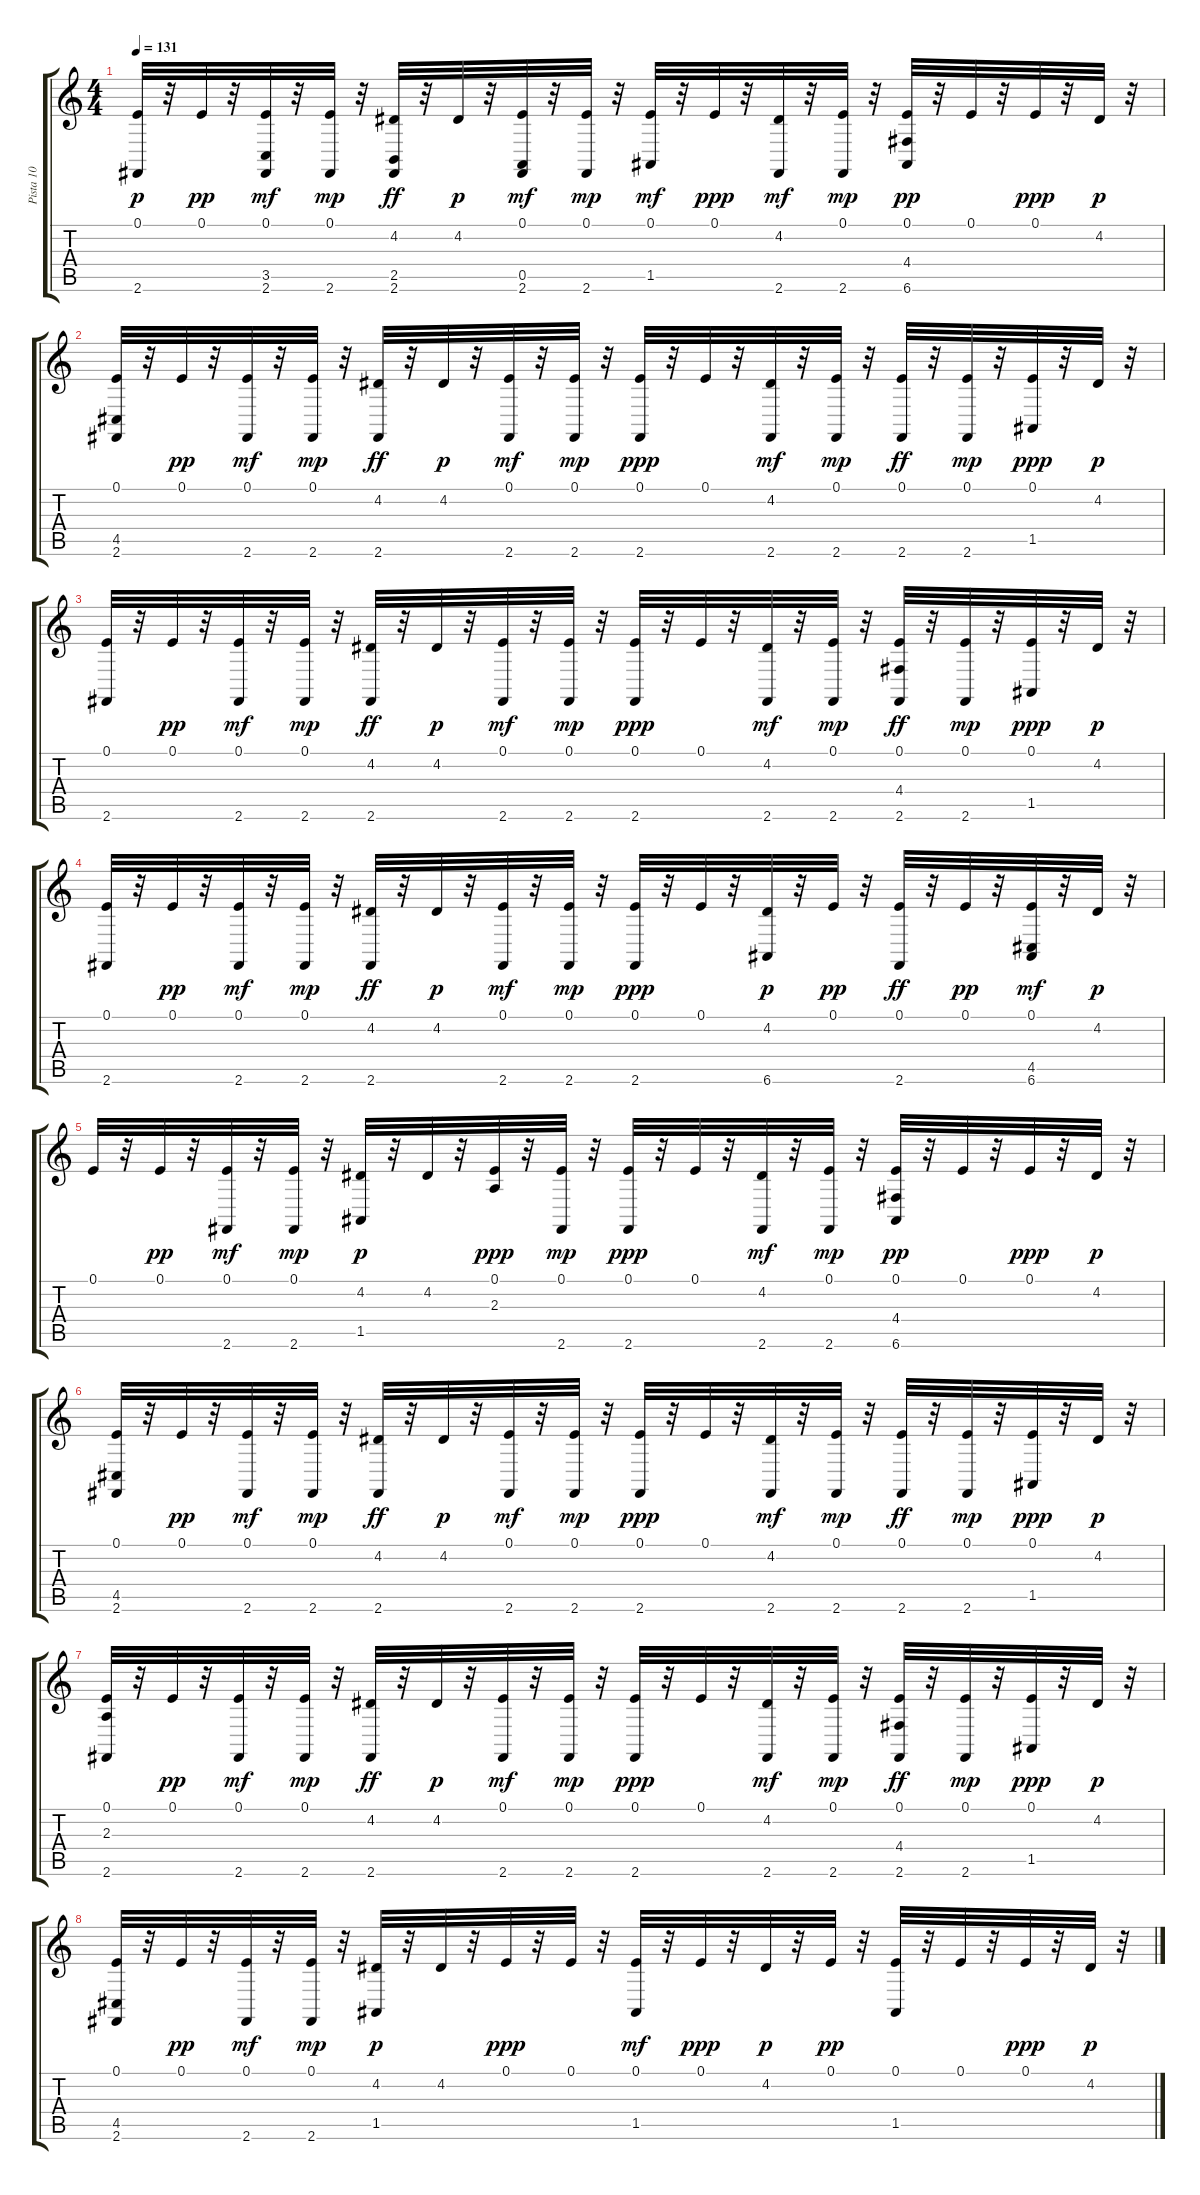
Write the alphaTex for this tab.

\track ("Pista 10" "Pista 10") {instrument celesta}
\staff {score tabs}
\tuning (E4 B3 G3 D3 A2 E2) {hide}
\ts (4 4)
\tempo 131
\clef g2
\ks c
(0.1 2.6).32{dy p} r.32 0.1.32{dy pp} r.32 (0.1 3.5 2.6).32{dy mf} r.32 (0.1 2.6).32{dy mp} r.32 (4.2 2.5 2.6).32{dy ff} r.32 4.2.32{dy p} r.32 (0.1 0.5 2.6).32{dy mf} r.32 (0.1 2.6).32{dy mp} r.32 (0.1 1.5).32{dy mf} r.32 0.1.32{dy ppp} r.32 (4.2 2.6).32{dy mf} r.32 (0.1 2.6).32{dy mp} r.32 (0.1 4.4 6.6).32{dy pp} r.32 0.1.32 r.32 0.1.32{dy ppp} r.32 4.2.32{dy p} r.32 |
(0.1 4.5 2.6).32 r.32 0.1.32{dy pp} r.32 (0.1 2.6).32{dy mf} r.32 (0.1 2.6).32{dy mp} r.32 (4.2 2.6).32{dy ff} r.32 4.2.32{dy p} r.32 (0.1 2.6).32{dy mf} r.32 (0.1 2.6).32{dy mp} r.32 (0.1 2.6).32{dy ppp} r.32 0.1.32 r.32 (4.2 2.6).32{dy mf} r.32 (0.1 2.6).32{dy mp} r.32 (0.1 2.6).32{dy ff} r.32 (0.1 2.6).32{dy mp} r.32 (0.1 1.5).32{dy ppp} r.32 4.2.32{dy p} r.32 |
(0.1 2.6).32 r.32 0.1.32{dy pp} r.32 (0.1 2.6).32{dy mf} r.32 (0.1 2.6).32{dy mp} r.32 (4.2 2.6).32{dy ff} r.32 4.2.32{dy p} r.32 (0.1 2.6).32{dy mf} r.32 (0.1 2.6).32{dy mp} r.32 (0.1 2.6).32{dy ppp} r.32 0.1.32 r.32 (4.2 2.6).32{dy mf} r.32 (0.1 2.6).32{dy mp} r.32 (0.1 4.4 2.6).32{dy ff} r.32 (0.1 2.6).32{dy mp} r.32 (0.1 1.5).32{dy ppp} r.32 4.2.32{dy p} r.32 |
(0.1 2.6).32 r.32 0.1.32{dy pp} r.32 (0.1 2.6).32{dy mf} r.32 (0.1 2.6).32{dy mp} r.32 (4.2 2.6).32{dy ff} r.32 4.2.32{dy p} r.32 (0.1 2.6).32{dy mf} r.32 (0.1 2.6).32{dy mp} r.32 (0.1 2.6).32{dy ppp} r.32 0.1.32 r.32 (4.2 6.6).32{dy p} r.32 0.1.32{dy pp} r.32 (0.1 2.6).32{dy ff} r.32 0.1.32{dy pp} r.32 (0.1 4.5 6.6).32{dy mf} r.32 4.2.32{dy p} r.32 |
0.1.32 r.32 0.1.32{dy pp} r.32 (0.1 2.6).32{dy mf} r.32 (0.1 2.6).32{dy mp} r.32 (4.2 1.5).32{dy p} r.32 4.2.32 r.32 (0.1 2.3).32{dy ppp} r.32 (0.1 2.6).32{dy mp} r.32 (0.1 2.6).32{dy ppp} r.32 0.1.32 r.32 (4.2 2.6).32{dy mf} r.32 (0.1 2.6).32{dy mp} r.32 (0.1 4.4 6.6).32{dy pp} r.32 0.1.32 r.32 0.1.32{dy ppp} r.32 4.2.32{dy p} r.32 |
(0.1 4.5 2.6).32 r.32 0.1.32{dy pp} r.32 (0.1 2.6).32{dy mf} r.32 (0.1 2.6).32{dy mp} r.32 (4.2 2.6).32{dy ff} r.32 4.2.32{dy p} r.32 (0.1 2.6).32{dy mf} r.32 (0.1 2.6).32{dy mp} r.32 (0.1 2.6).32{dy ppp} r.32 0.1.32 r.32 (4.2 2.6).32{dy mf} r.32 (0.1 2.6).32{dy mp} r.32 (0.1 2.6).32{dy ff} r.32 (0.1 2.6).32{dy mp} r.32 (0.1 1.5).32{dy ppp} r.32 4.2.32{dy p} r.32 |
(0.1 2.3 2.6).32 r.32 0.1.32{dy pp} r.32 (0.1 2.6).32{dy mf} r.32 (0.1 2.6).32{dy mp} r.32 (4.2 2.6).32{dy ff} r.32 4.2.32{dy p} r.32 (0.1 2.6).32{dy mf} r.32 (0.1 2.6).32{dy mp} r.32 (0.1 2.6).32{dy ppp} r.32 0.1.32 r.32 (4.2 2.6).32{dy mf} r.32 (0.1 2.6).32{dy mp} r.32 (0.1 4.4 2.6).32{dy ff} r.32 (0.1 2.6).32{dy mp} r.32 (0.1 1.5).32{dy ppp} r.32 4.2.32{dy p} r.32 |
(0.1 4.5 2.6).32 r.32 0.1.32{dy pp} r.32 (0.1 2.6).32{dy mf} r.32 (0.1 2.6).32{dy mp} r.32 (4.2 1.5).32{dy p} r.32 4.2.32 r.32 0.1.32{dy ppp} r.32 0.1.32 r.32 (0.1 1.5).32{dy mf} r.32 0.1.32{dy ppp} r.32 4.2.32{dy p} r.32 0.1.32{dy pp} r.32 (0.1 1.5).32 r.32 0.1.32 r.32 0.1.32{dy ppp} r.32 4.2.32{dy p} r.32
